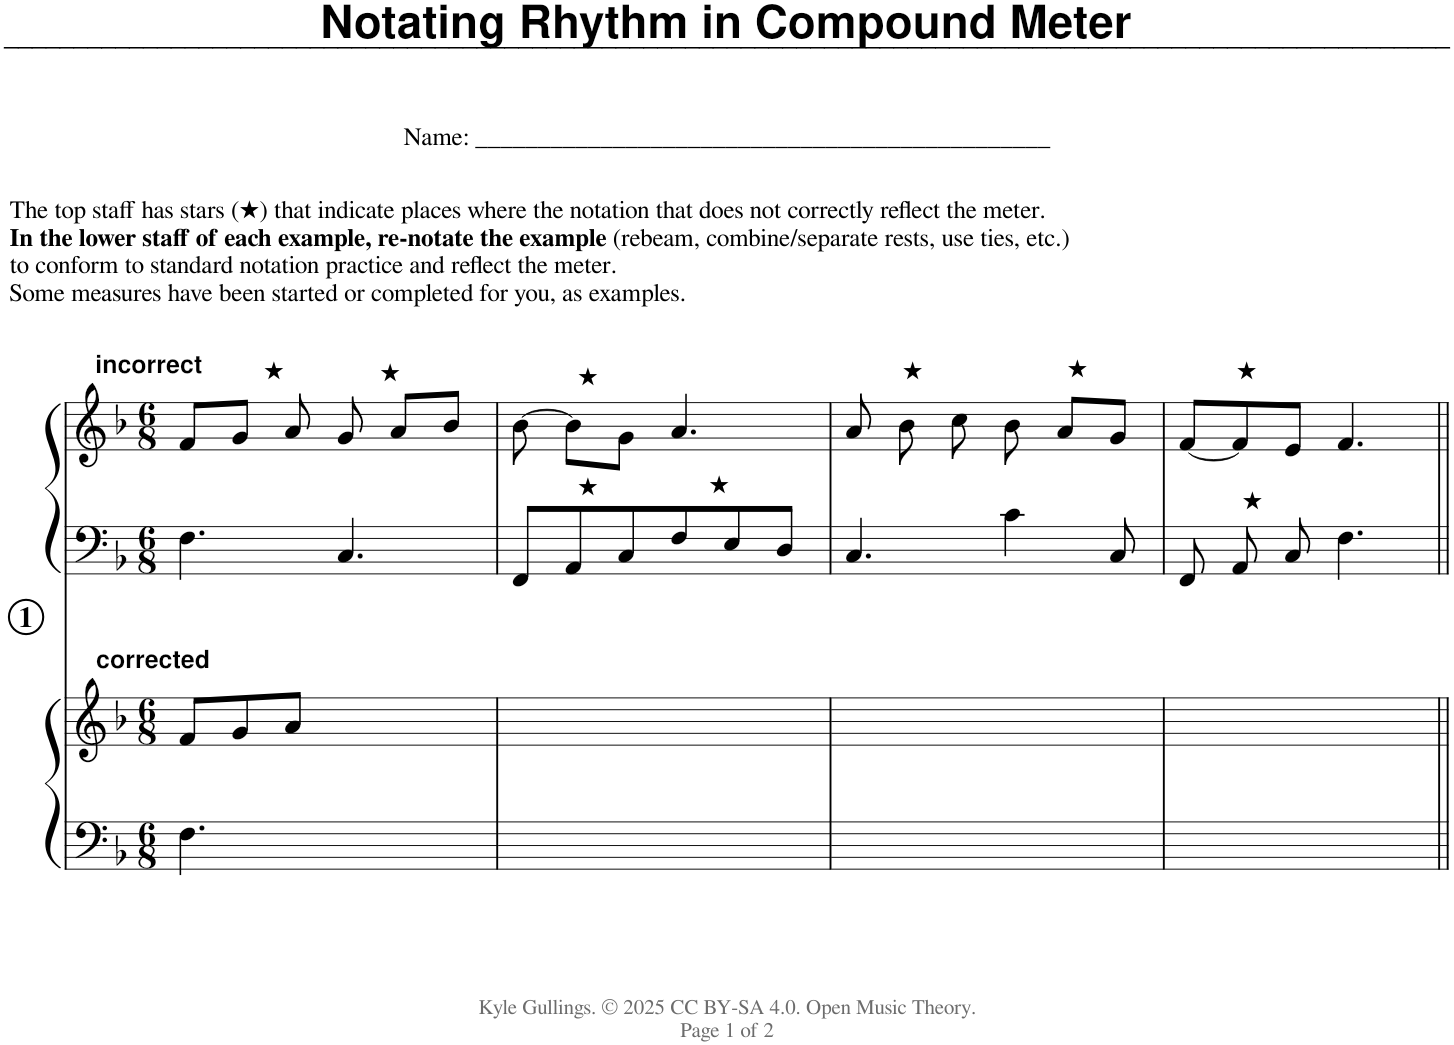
**kern	**kern	**kern	**kern
*part2	*part2	*part1	*part1
*staff4	*staff3	*staff2	*staff1
*I"Piano 2	*	*I"Piano 1	*
*I'Pno. 2	*	*I'Pno. 1	*
*clefF4	*clefG2	*clefF4	*clefG2
*k[b-]	*k[b-]	*k[b-]	*k[b-]
*M6/8	*M6/8	*M6/8	*M6/8
!!LO:REH:place=s1:b:B:cj:enc=circle:fs=14:t=1
=1	=1	=1	=1
!	!	!	!LO:TX:a:B:t=incorrect
!	!LO:TX:a:B:t=corrected	!	!
*	*	*	*^
4.F\	8f/L	4.F\	8f/L	8.ryy
.	8g/	.	8g/J	.
!	!	!	!	!LO:TX:a:t=★
.	.	.	.	2ryy
.	8a/J	.	8a/	.
!	!	!	!LO:TX:a:t=★	!
4.ryy	4.ryy	4.C/	8g/	.
.	.	.	8a/L	.
.	.	.	8b-/J	.
.	.	.	.	16ryy
*	*	*	*v	*v
=2	=2	=2	=2
2.ryy	2.ryy	8FF/L	[8b-\
!	!	!	!LO:TX:a:t=★
!	!	!LO:TX:a:t=★	!
.	.	8AA/	8b-\L]
.	.	8C/	8g\J
!	!	!LO:TX:a:t=★	!
.	.	8F/	4.a/
.	.	8E/	.
.	.	8D/J	.
=3	=3	=3	=3
2.ryy	2.ryy	4.C/	8a/
!	!	!	!LO:TX:a:t=★
.	.	.	8b-\
.	.	.	8cc\
.	.	4c\	8b-\
!	!	!	!LO:TX:a:t=★
.	.	.	8a/L
.	.	8C/	8g/J
=4	=4	=4	=4
!	!	!	!LO:TX:a:t=★
2.ryy	2.ryy	8FF/	[8f/L
!	!	!LO:TX:a:t=★	!
.	.	8AA/	8f/]
.	.	8C/	8e/J
.	.	4.F\	4.f/
=||	=||	=||	=||
*-	*-	*-	*-
